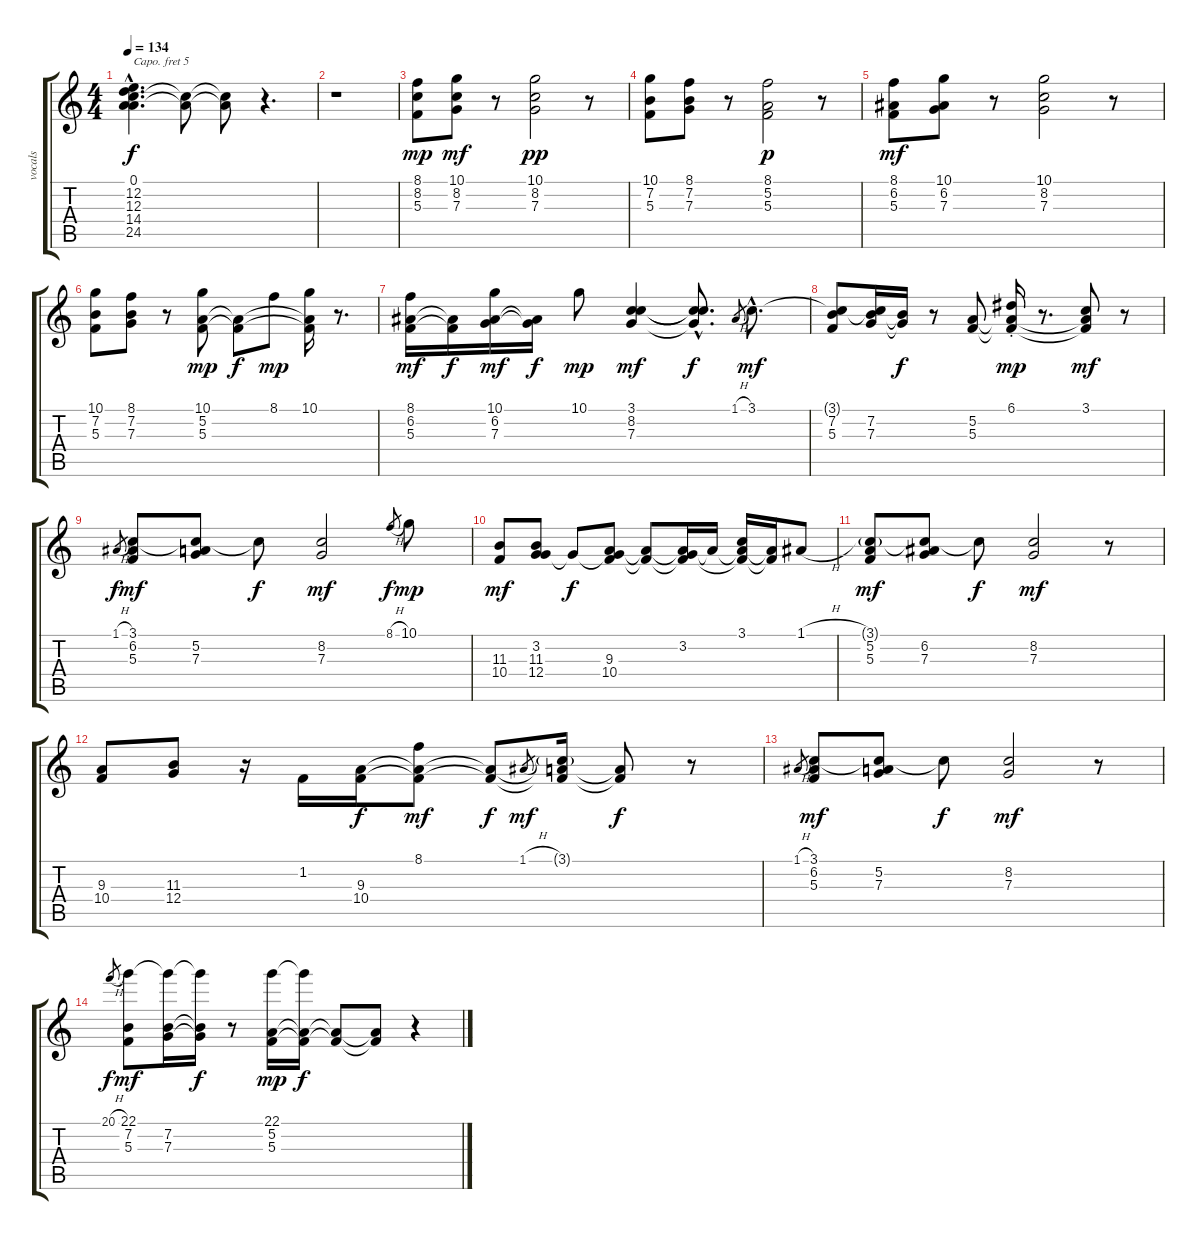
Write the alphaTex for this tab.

\track ("vocals" "vocals") {instrument flute}
\staff {score tabs}
\capo 5
\tuning (E4 B3 G3 D3 A2 E2) {hide}
\ts (4 4)
\tempo 134
\clef g2
\ks c
(0.1{hac t} 12.2{hac t} 12.3{hac t} 14.4{hac t} 24.5{hac t}).4{d dy f} (12.3{t} 14.4{t}).8 (12.3{t} 14.4{t}).8 r.4{d} |
r.1 |
(8.1 8.2 5.3).8{dy mp volume 16} (10.1 8.2 7.3).8{dy mf} r.8 (10.1 8.2 7.3).2{dy pp} r.8 |
(10.1 7.2 5.3).8 (8.1 7.2 7.3).8 r.8 (8.1 5.2 5.3).2{dy p} r.8 |
(8.1 6.2 5.3).8{dy mf} (10.1 6.2 7.3).8 r.8 (10.1 8.2 7.3).2 r.8 |
(10.1 7.2 5.3).8 (8.1 7.2 7.3).8 r.8 (10.1 5.2 5.3).8{dy mp} (5.2{t} 5.3{t}).8{dy f} 8.1.8{dy mp} (10.1 5.2{t} 5.3{t}).16 r.8{d} |
(8.1 6.2 5.3).16{dy mf} (6.2{t} 5.3{t}).16{dy f} (10.1 6.2 7.3).16{dy mf} (6.2{t} 7.3{t}).16{dy f} 10.1.8{dy mp} (3.1 8.2 7.3).4{dy mf} (3.1{hac t} 8.2{hac t} 7.3{hac t}).8{d dy f} 1.1{h}.8{gr} 3.1{hac}.8{d dy mf} |
(3.1{t} 7.2 5.3).8 (3.1{t} 7.2 7.3).16 (7.2{t} 7.3{t}).16{dy f} r.8 (5.2 5.3).8 (6.1{st} 5.2{t} 5.3{t}).16{dy mp} r.8{d} (3.1 5.2{t} 5.3{t}).8{dy mf} r.8 |
1.1{h}.8{gr dy f} (3.1 6.2 5.3).8{dy mf} (3.1{t} 5.2 7.3).8 3.1{t}.8{dy f} (8.2 7.3).2{dy mf} 8.1{h}.8{gr dy f} 10.1.8{dy mp} |
(11.3 10.4).8{dy mf volume 2} (3.2 11.3 12.4).8 3.2{t}.8{dy f} (3.2{t} 9.3 10.4).8 (9.3{t} 10.4{t}).8 (3.2 9.3{t} 10.4{t}).16 9.3{t}.16 (3.1 9.3{t} 10.4{t}).16 (9.3{t} 10.4{t}).16 1.1{h}.8 |
(3.1{g} 5.2 5.3).8{dy mf} (3.1{t} 6.2 7.3).8 3.1{t}.8{dy f} (8.2 7.3).2{dy mf} r.8 |
(9.3 10.4).8 (11.3 12.4).8 r.16 1.2.16 (9.3 10.4).16{dy f} (8.1 9.3{t} 10.4{t}).8{dy mf} (9.3{t} 10.4{t}).8{dy f} 1.1{h}.8{gr dy mf} (3.1{g} 9.3{t} 10.4{t}).16 (9.3{t} 10.4{t}).8{dy f} r.8 |
1.1{h}.8{gr} (3.1 6.2 5.3).8{dy mf} (3.1{t} 5.2 7.3).8 3.1{t}.8{dy f} (8.2 7.3).2{dy mf} r.8 |
20.1{h}.8{gr dy f} (22.1 7.2 5.3).8{dy mf volume 0} (22.1{t} 7.2 7.3).16 (22.1{t} 7.2{t} 7.3{t}).16{dy f} r.8 (22.1 5.2 5.3).16{dy mp} (22.1{t} 5.2{t} 5.3{t}).16{dy f} (5.2{t} 5.3{t}).8 (5.2{t} 5.3{t}).8 r.4
